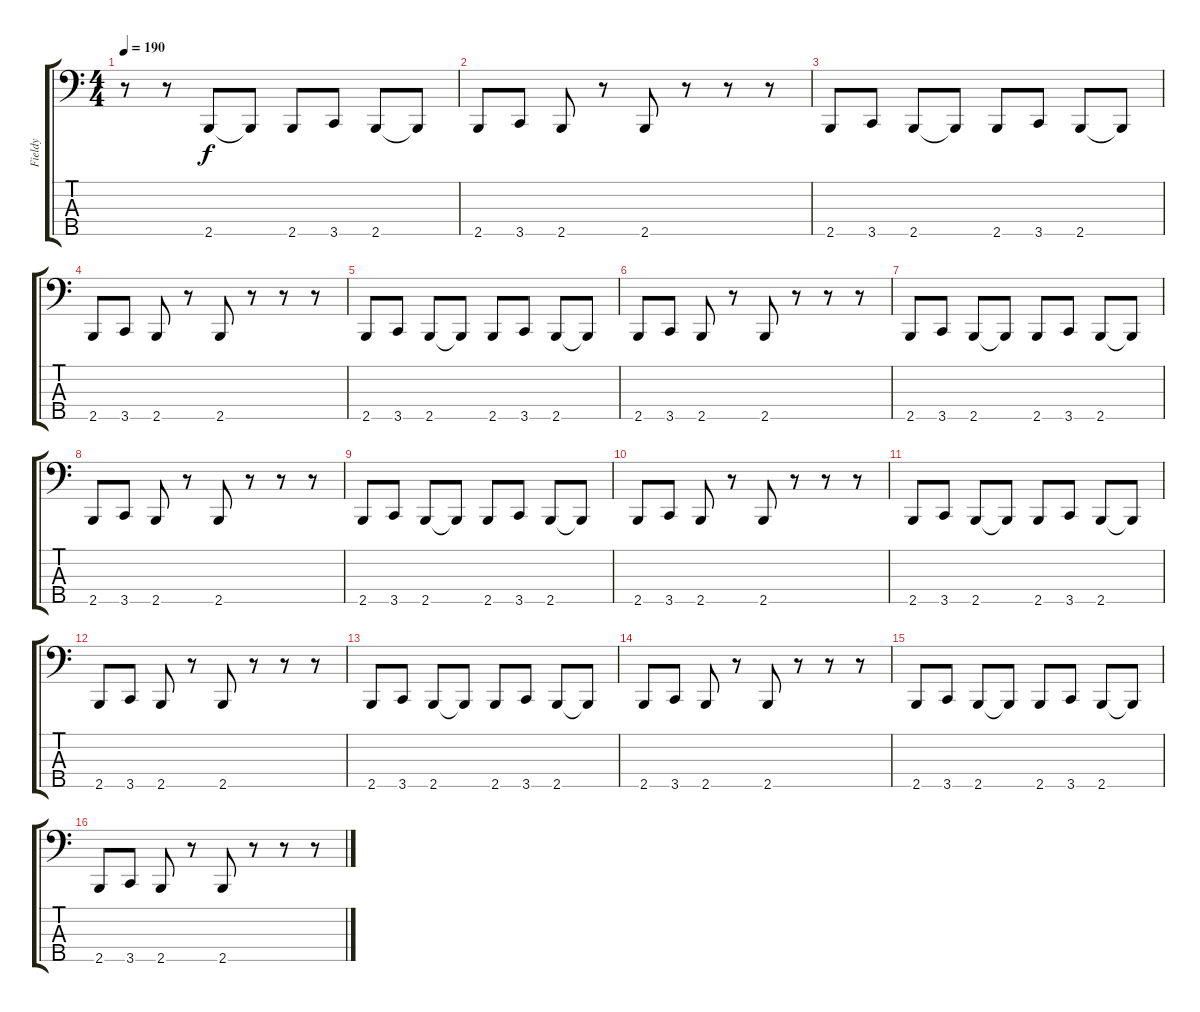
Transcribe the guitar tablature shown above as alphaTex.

\track ("Fieldy" "Fieldy") {instrument slapbass1}
\staff {score tabs}
\tuning (F2 C2 G1 D1 A0) {hide}
\ts (4 4)
\tempo 190
\clef f4
\ks c
r.8{dy f} r.8 2.5.8 2.5{t}.8 2.5.8 3.5.8 2.5.8 2.5{t}.8 |
2.5.8 3.5.8 2.5.8 r.8 2.5.8 r.8 r.8 r.8 |
2.5.8 3.5.8 2.5.8 2.5{t}.8 2.5.8 3.5.8 2.5.8 2.5{t}.8 |
2.5.8 3.5.8 2.5.8 r.8 2.5.8 r.8 r.8 r.8 |
2.5.8 3.5.8 2.5.8 2.5{t}.8 2.5.8 3.5.8 2.5.8 2.5{t}.8 |
2.5.8 3.5.8 2.5.8 r.8 2.5.8 r.8 r.8 r.8 |
2.5.8 3.5.8 2.5.8 2.5{t}.8 2.5.8 3.5.8 2.5.8 2.5{t}.8 |
2.5.8 3.5.8 2.5.8 r.8 2.5.8 r.8 r.8 r.8 |
2.5.8 3.5.8 2.5.8 2.5{t}.8 2.5.8 3.5.8 2.5.8 2.5{t}.8 |
2.5.8 3.5.8 2.5.8 r.8 2.5.8 r.8 r.8 r.8 |
2.5.8 3.5.8 2.5.8 2.5{t}.8 2.5.8 3.5.8 2.5.8 2.5{t}.8 |
2.5.8 3.5.8 2.5.8 r.8 2.5.8 r.8 r.8 r.8 |
2.5.8 3.5.8 2.5.8 2.5{t}.8 2.5.8 3.5.8 2.5.8 2.5{t}.8 |
2.5.8 3.5.8 2.5.8 r.8 2.5.8 r.8 r.8 r.8 |
2.5.8 3.5.8 2.5.8 2.5{t}.8 2.5.8 3.5.8 2.5.8 2.5{t}.8 |
2.5.8 3.5.8 2.5.8 r.8 2.5.8 r.8 r.8 r.8
